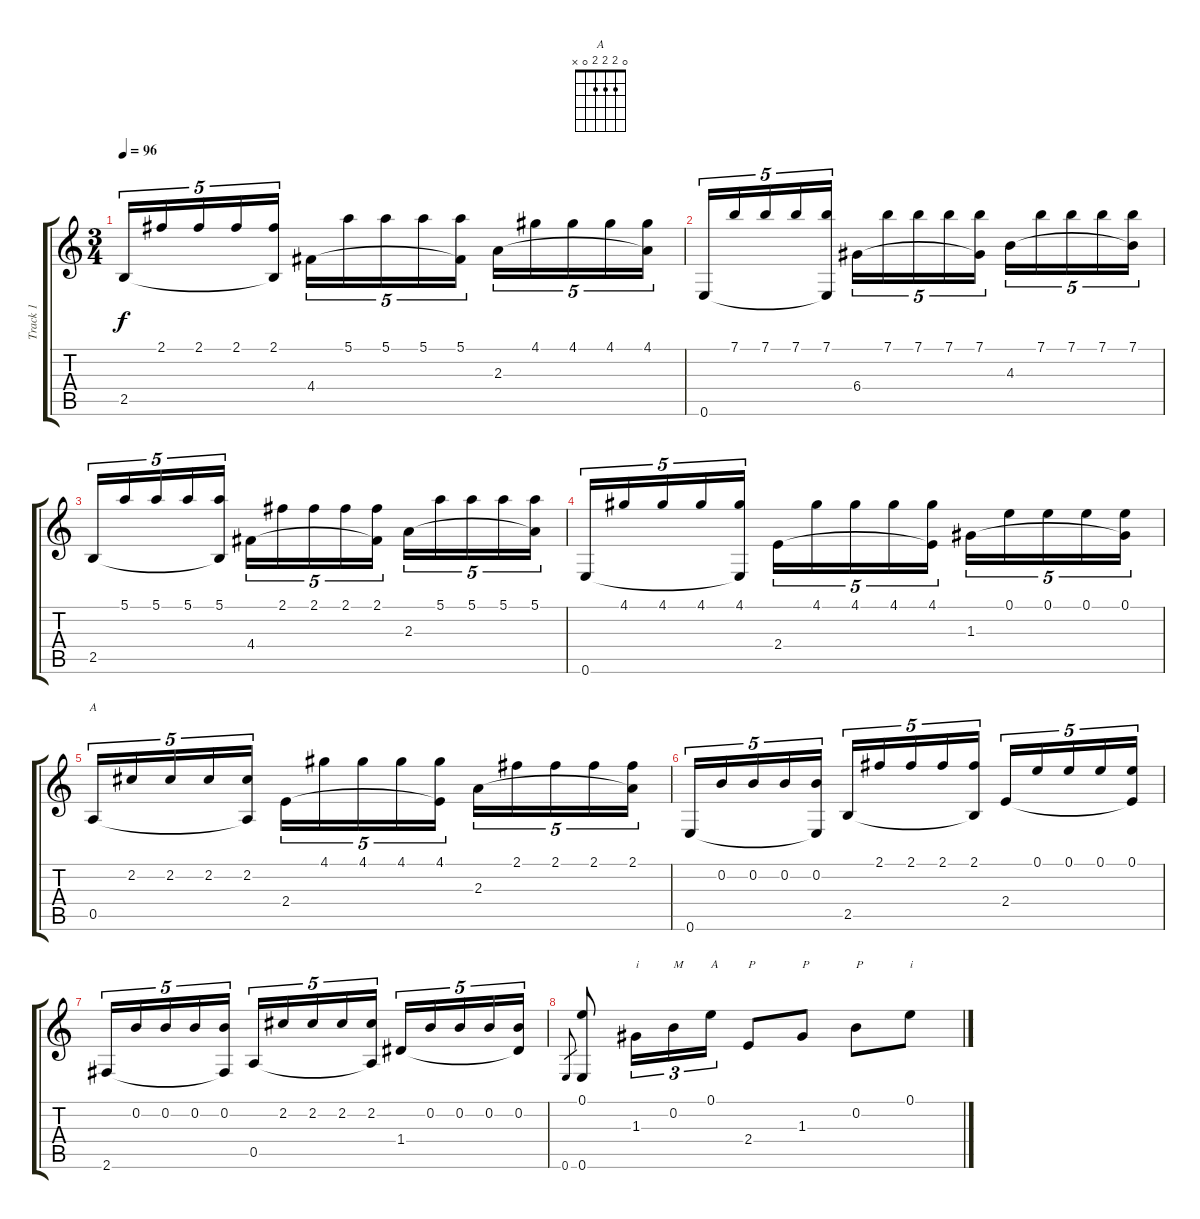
\track ("Track 1" "Track 1") {instrument acousticguitarnylon}
\staff {score tabs}
\tuning (E4 B3 G3 D3 A2 E2) {hide}
\chord ("A" 0 2 2 2 0 x)
\ts (3 4)
\tempo 96
\clef g2
\ks c
2.5.16{tu (5 4) dy f} 2.1.16{tu (5 4)} 2.1.16{tu (5 4)} 2.1.16{tu (5 4)} (2.1 2.5{t}).16{tu (5 4)} 4.4.16{tu (5 4)} 5.1.16{tu (5 4)} 5.1.16{tu (5 4)} 5.1.16{tu (5 4)} (5.1 4.4{t}).16{tu (5 4)} 2.3.16{tu (5 4)} 4.1.16{tu (5 4)} 4.1.16{tu (5 4)} 4.1.16{tu (5 4)} (4.1 2.3{t}).16{tu (5 4)} |
0.6.16{tu (5 4)} 7.1.16{tu (5 4)} 7.1.16{tu (5 4)} 7.1.16{tu (5 4)} (7.1 0.6{t}).16{tu (5 4)} 6.4.16{tu (5 4)} 7.1.16{tu (5 4)} 7.1.16{tu (5 4)} 7.1.16{tu (5 4)} (7.1 6.4{t}).16{tu (5 4)} 4.3.16{tu (5 4)} 7.1.16{tu (5 4)} 7.1.16{tu (5 4)} 7.1.16{tu (5 4)} (7.1 4.3{t}).16{tu (5 4)} |
2.5.16{tu (5 4)} 5.1.16{tu (5 4)} 5.1.16{tu (5 4)} 5.1.16{tu (5 4)} (5.1 2.5{t}).16{tu (5 4)} 4.4.16{tu (5 4)} 2.1.16{tu (5 4)} 2.1.16{tu (5 4)} 2.1.16{tu (5 4)} (2.1 4.4{t}).16{tu (5 4)} 2.3.16{tu (5 4)} 5.1.16{tu (5 4)} 5.1.16{tu (5 4)} 5.1.16{tu (5 4)} (5.1 2.3{t}).16{tu (5 4)} |
0.6.16{tu (5 4)} 4.1.16{tu (5 4)} 4.1.16{tu (5 4)} 4.1.16{tu (5 4)} (4.1 0.6{t}).16{tu (5 4)} 2.4.16{tu (5 4)} 4.1.16{tu (5 4)} 4.1.16{tu (5 4)} 4.1.16{tu (5 4)} (4.1 2.4{t}).16{tu (5 4)} 1.3.16{tu (5 4)} 0.1.16{tu (5 4)} 0.1.16{tu (5 4)} 0.1.16{tu (5 4)} (0.1 1.3{t}).16{tu (5 4)} |
0.5.16{tu (5 4) ch "A"} 2.2.16{tu (5 4)} 2.2.16{tu (5 4)} 2.2.16{tu (5 4)} (2.2 0.5{t}).16{tu (5 4)} 2.4.16{tu (5 4)} 4.1.16{tu (5 4)} 4.1.16{tu (5 4)} 4.1.16{tu (5 4)} (4.1 2.4{t}).16{tu (5 4)} 2.3.16{tu (5 4)} 2.1.16{tu (5 4)} 2.1.16{tu (5 4)} 2.1.16{tu (5 4)} (2.1 2.3{t}).16{tu (5 4)} |
0.6.16{tu (5 4)} 0.2.16{tu (5 4)} 0.2.16{tu (5 4)} 0.2.16{tu (5 4)} (0.2 0.6{t}).16{tu (5 4)} 2.5.16{tu (5 4)} 2.1.16{tu (5 4)} 2.1.16{tu (5 4)} 2.1.16{tu (5 4)} (2.1 2.5{t}).16{tu (5 4)} 2.4.16{tu (5 4)} 0.1.16{tu (5 4)} 0.1.16{tu (5 4)} 0.1.16{tu (5 4)} (0.1 2.4{t}).16{tu (5 4)} |
2.6.16{tu (5 4)} 0.2.16{tu (5 4)} 0.2.16{tu (5 4)} 0.2.16{tu (5 4)} (0.2 2.6{t}).16{tu (5 4)} 0.5.16{tu (5 4)} 2.2.16{tu (5 4)} 2.2.16{tu (5 4)} 2.2.16{tu (5 4)} (2.2 0.5{t}).16{tu (5 4)} 1.4.16{tu (5 4)} 0.2.16{tu (5 4)} 0.2.16{tu (5 4)} 0.2.16{tu (5 4)} (0.2 1.4{t}).16{tu (5 4)} |
0.6.8{gr} (0.1 0.6).8 1.3.16{tu (3 2) txt "i"} 0.2.16{tu (3 2) txt "M"} 0.1.16{tu (3 2) txt "A"} 2.4.8{txt "P"} 1.3.8{txt "P"} 0.2.8{txt "P"} 0.1.8{txt "i"}
